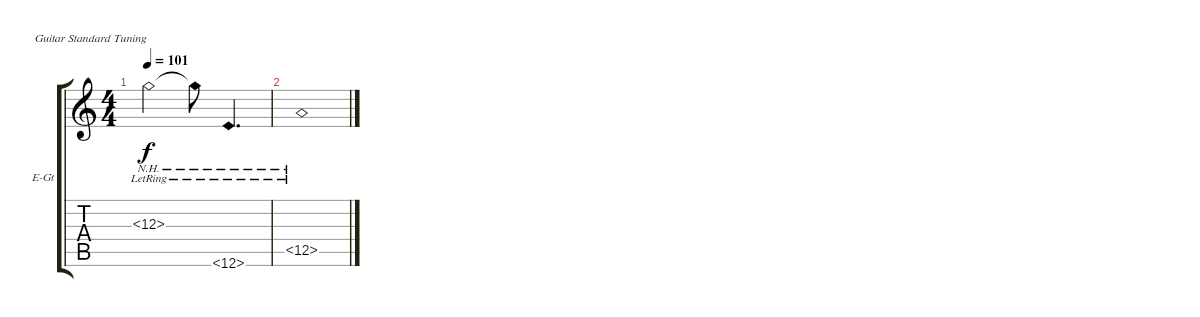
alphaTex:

\bracketExtendMode groupsimilarinstruments
\firstSystemTrackNameOrientation horizontal
\otherSystemsTrackNameOrientation horizontal
\track ("электро чистая" "E-Gt") {instrument electricguitarclean}
\staff {score tabs}
\tuning (E4 B3 G3 D3 A2 E2)
\ts (4 4)
\tempo 101
\clef g2
\ks c
12.3{nh lr}.2{dy f} 12.3{nh lr t}.8 12.6{nh lr}.4{d} |
12.5{nh lr}.1
